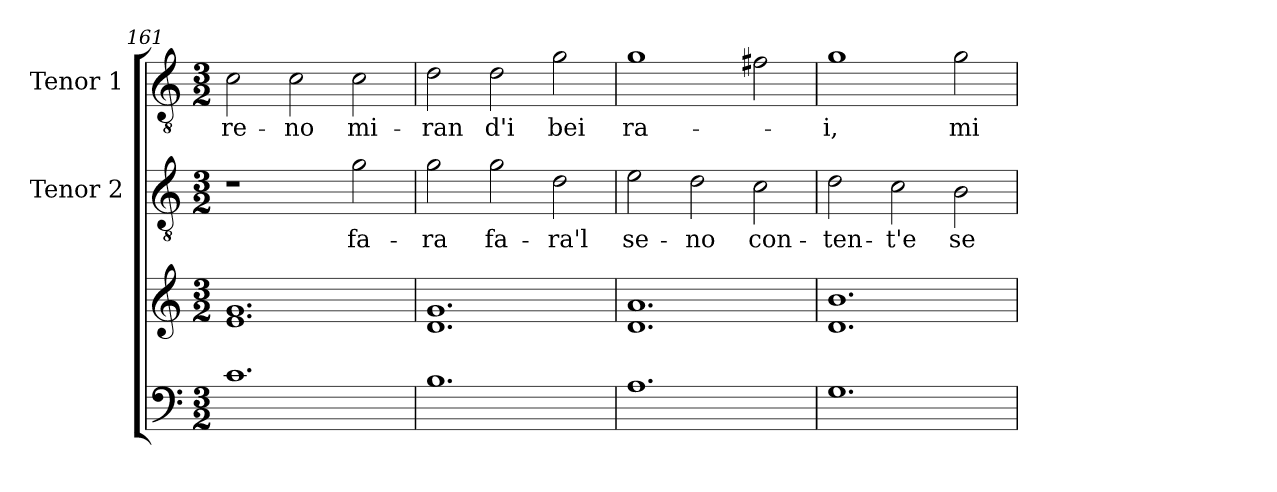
**kern	**kern	**kern	**text	**kern	**text
*part3	*part3	*part2	*part2	*part1	*part1
*staff4	*staff3	*staff2	*staff2	*staff1	*staff1
*	*	*I"Tenor 2	*	*I"Tenor 1	*
*	*	*I'T 2	*	*I'T 1	*
*clefF4	*clefG2	*clefGv2	*	*clefGv2	*
*k[]	*k[]	*k[]	*	*k[]	*
*C:	*C:	*C:	*	*C:	*
*M3/2	*M3/2	*M3/2	*	*M3/2	*
=161	=161	=161	=161	=161	=161
1.c	1.e 1.g	1r	.	2c\	-re-
.	.	.	.	2c\	-no
.	.	2g\	fa-	2c\	mi-
=162	=162	=162	=162	=162	=162
1.B	1.d 1.g	2g\	-ra	2d\	-ran
.	.	2g\	fa-	2d\	d'i
.	.	2d\	-ra'l	2g\	bei
=163	=163	=163	=163	=163	=163
1.A	1.d 1.a	2e\	se-	1g	ra-
.	.	2d\	-no	.	.
.	.	2c\	con-	2f#X\	.
=164	=164	=164	=164	=164	=164
1.G	1.d 1.b	2d\	-ten-	1g	-i,
.	.	2c\	-t'e	.	.
.	.	2B\	se-	2g\	mi-
=	=	=	=	=	=
*-	*-	*-	*-	*-	*-
